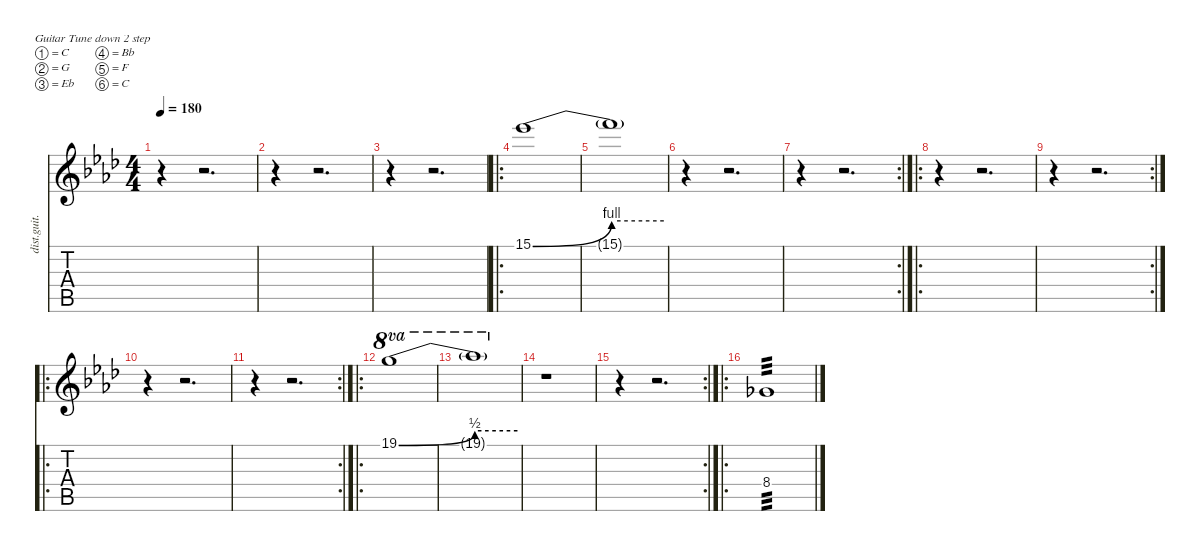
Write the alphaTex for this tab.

\defaultSystemsLayout 4
\hideDynamics
\bracketExtendMode nobrackets
\otherSystemsTrackNameOrientation horizontal
\track ("Gtr.4" "dist.guit.") {instrument distortionguitar}
\staff {score tabs}
\tuning (C4 G3 Eb3 Bb2 F2 C2)
\ts (4 4)
\tempo 180
\clef g2
\ks fminor
r.4{dy f} r.2{d} |
r.4 r.2{d} |
r.4 r.2{d} |
\ro
15.1{be (bend 0 0 60 4) acc b}.1 |
15.1{be (hold 0 4 60 4) t}.1 |
r.4 r.2{d} |
\rc 2
r.4 r.2{d} |
\ro
r.4 r.2{d} |
\rc 2
r.4 r.2{d} |
\ro
r.4 r.2{d} |
\rc 2
r.4 r.2{d} |
\ro
19.1{be (bend 0 0 60 2) acc forcenatural}.1{ot 8va} |
19.1{be (hold 0 2 60 2) t}.1{ot 8va} |
r.1 |
\rc 2
r.4 r.2{d} |
\ro
8.4{acc b}.1{tp 3}
